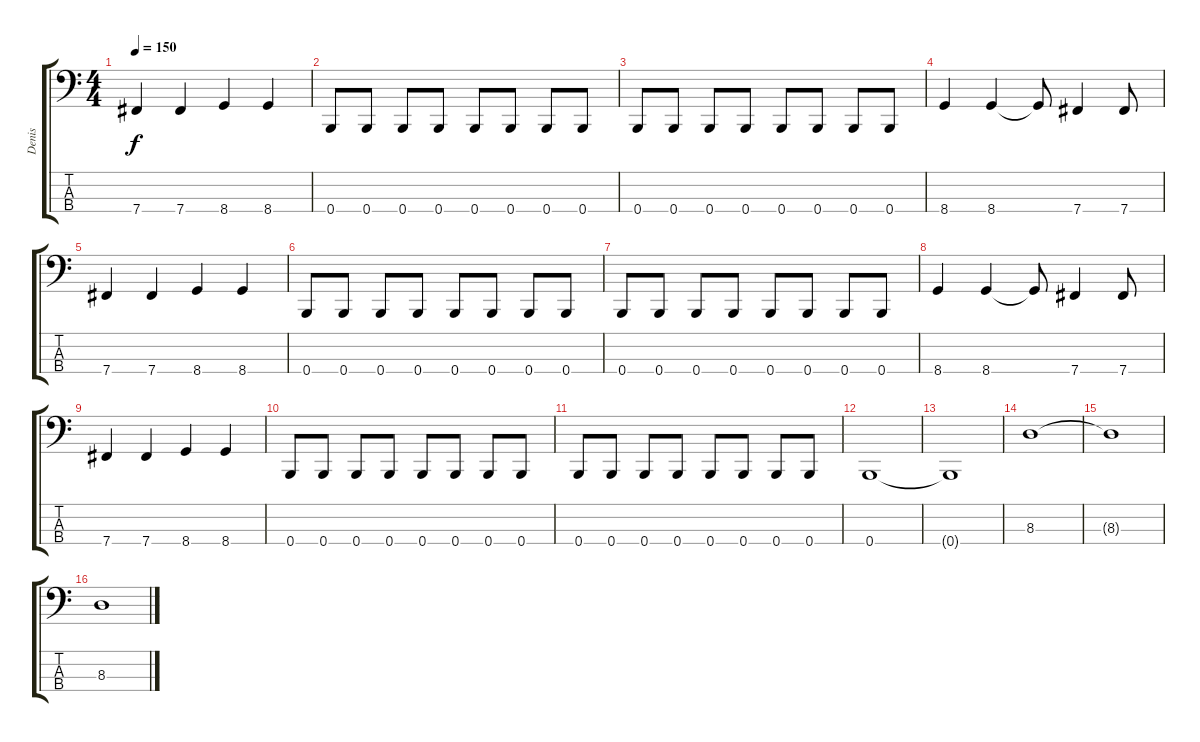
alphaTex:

\track ("Denis" "Denis") {instrument electricbasspick}
\staff {score tabs}
\tuning (E2 B1 Gb1 B0) {hide}
\ts (4 4)
\tempo 150
\clef f4
\ks c
7.4.4{dy f} 7.4.4 8.4.4 8.4.4 |
0.4.8 0.4.8 0.4.8 0.4.8 0.4.8 0.4.8 0.4.8 0.4.8 |
0.4.8 0.4.8 0.4.8 0.4.8 0.4.8 0.4.8 0.4.8 0.4.8 |
8.4.4 8.4.4 8.4{t}.8 7.4.4 7.4.8 |
7.4.4 7.4.4 8.4.4 8.4.4 |
0.4.8 0.4.8 0.4.8 0.4.8 0.4.8 0.4.8 0.4.8 0.4.8 |
0.4.8 0.4.8 0.4.8 0.4.8 0.4.8 0.4.8 0.4.8 0.4.8 |
8.4.4 8.4.4 8.4{t}.8 7.4.4 7.4.8 |
7.4.4 7.4.4 8.4.4 8.4.4 |
0.4.8 0.4.8 0.4.8 0.4.8 0.4.8 0.4.8 0.4.8 0.4.8 |
0.4.8 0.4.8 0.4.8 0.4.8 0.4.8 0.4.8 0.4.8 0.4.8 |
0.4.1 |
0.4{t}.1 |
8.3.1 |
8.3{t}.1 |
8.3.1
